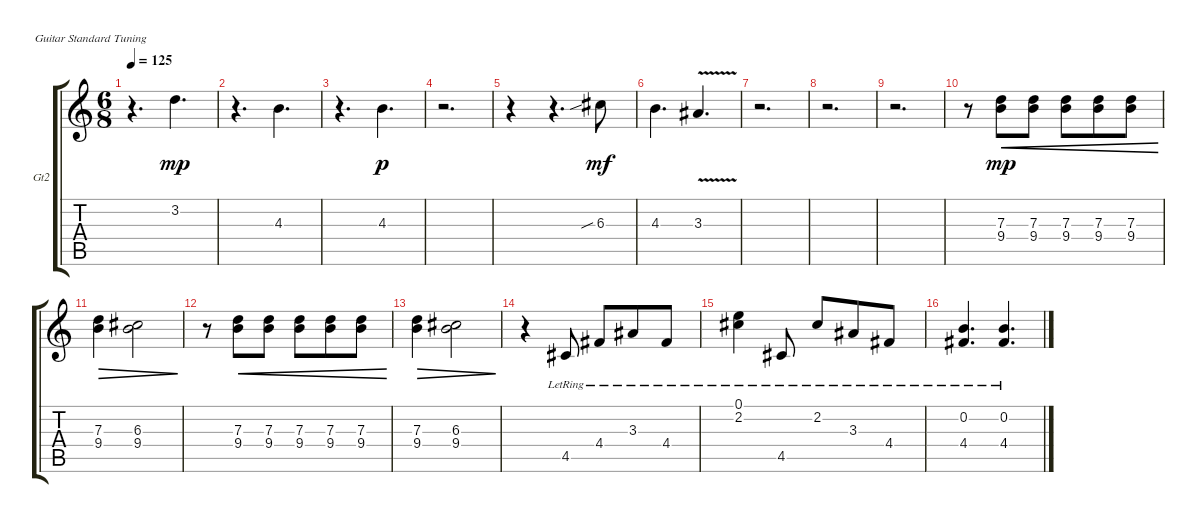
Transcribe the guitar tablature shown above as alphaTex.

\defaultSystemsLayout 4
\bracketExtendMode groupsimilarinstruments
\firstSystemTrackNameOrientation horizontal
\otherSystemsTrackNameOrientation horizontal
\track ("Licks" "Gt2") {instrument acousticguitarnylon}
\staff {score tabs}
\tuning (E4 B3 G3 D3 A2 E2)
\ts (6 8)
\tempo 125
\clef g2
\ks c
r.4{d dy mp} 3.2.4{d} |
r.4{d} 4.3.4{d} |
r.4{d} 4.3.4{d dy p} |
r.2{d} |
r.4 r.4{d} 6.3{sib}.8{dy mf} |
4.3.4{d} 3.3{v}.4{d} |
r.2{d} |
r.2{d} |
r.2{d} |
r.8 (9.4 7.3).8{cre dy mp} (9.4 7.3).8{cre} (7.3 9.4).8{cre} (7.3 9.4).8{cre} (7.3 9.4).8{cre} |
(9.4 7.3).4{dec} (9.4 6.3).2{dec} |
r.8 (9.4 7.3).8{cre} (9.4 7.3).8{cre} (7.3 9.4).8{cre} (7.3 9.4).8{cre} (7.3 9.4).8{cre} |
(9.4 7.3).4{dec} (9.4 6.3).2{dec} |
r.4 4.5{lr}.8 4.4{lr}.8 3.3{lr}.8 4.4{lr}.8 |
(0.1{lr} 2.2{lr}).4 4.5{lr}.8 2.2{lr}.8 3.3{lr}.8 4.4{lr}.8 |
(4.4{lr} 0.2{lr}).4{d} (0.2{lr} 4.4{lr}).4{d}
